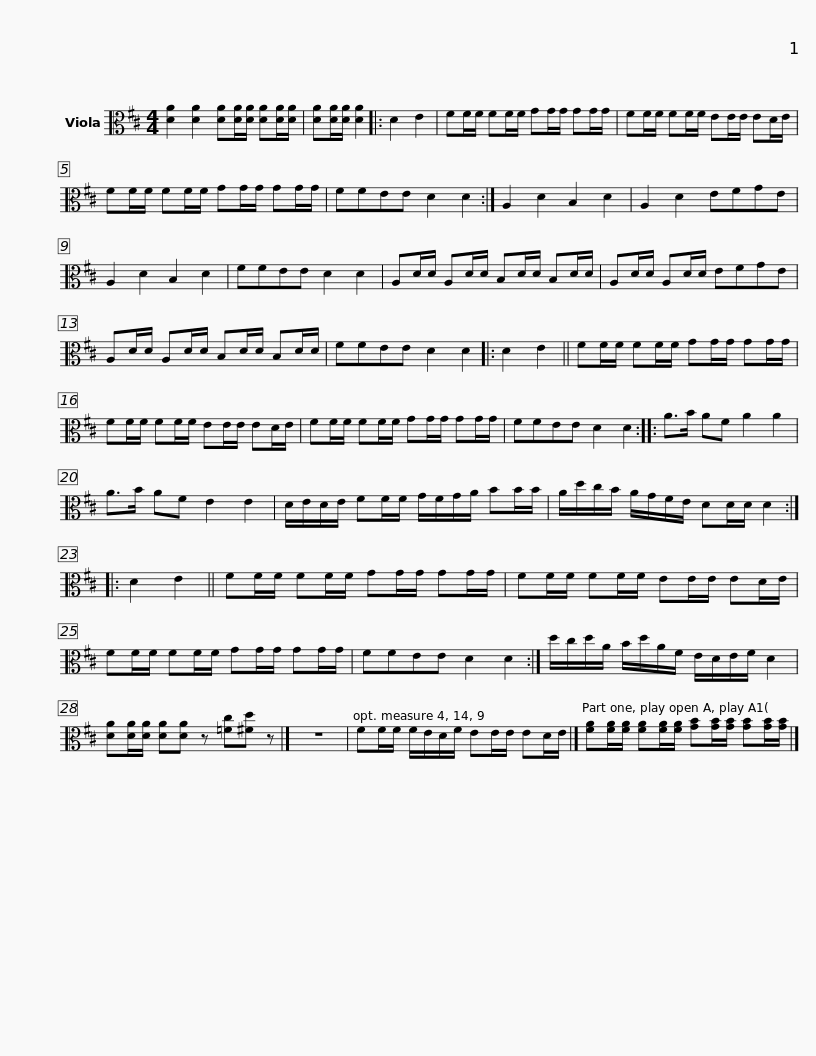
X:1
L:1/8
M:4/4
I:linebreak $
K:D
V:1 alto
V:1
 [DA]2 [DA]2 [DA][DA]/[DA]/ [DA][DA]/[DA]/ | [DA][DA]/[DA]/ [DA]2 |: D2 E2 | FF/F/ FF/F/ GG/G/ GG/G/ | FF/F/ FF/F/ EE/E/ ED/E/ |$ %5
 FF/F/ FF/F/ GG/G/ GG/G/ | FFEE D2 D2 :| A,2 D2 B,2 D2 | A,2 D2 EFGE | A,2 D2 B,2 D2 | %10
 FFEE D2 D2 |$ A,D/D/ A,D/D/ B,D/D/ B,D/D/ | A,D/D/ A,D/D/ EFGE | A,D/D/ A,D/D/ B,D/D/ B,D/D/ | FFEE D2 D2 |: %15
 D2 E2 ||$ FF/F/ FF/F/ GG/G/ GG/G/ | FF/F/ FF/F/ EE/E/ ED/E/ | FF/F/ FF/F/ GG/G/ GG/G/ | FFEE D2 D2 ::$ %20
 A>B AF A2 A2 | A>B AF E2 E2 | D/E/D/E/ FF/F/ G/F/G/A/ BB/B/ | A/d/c/B/ A/G/F/E/ DD/D/ D2 ::$ D2 E2 || %25
 FF/F/ FF/F/ GG/G/ GG/G/ | FF/F/ FF/F/ EE/E/ ED/E/ | FF/F/ FF/F/ GG/G/ GG/G/ |$ FFEE D2 D2 :| d/c/d/A/ B/d/A/F/ E/D/E/F/ D2 | %30
 [DA][DA]/[DA]/ [DA][DA] z [=Fc][^Fd] z |] z8 |$ FF/F/ F/E/D/F/ EE/E/ ED/E/ |] [FA][FA]/[FA]/ [FA][FA]/[FA]/ [GB][GB]/[GB]/ [GB][GB]/[GB]/ |] %34
